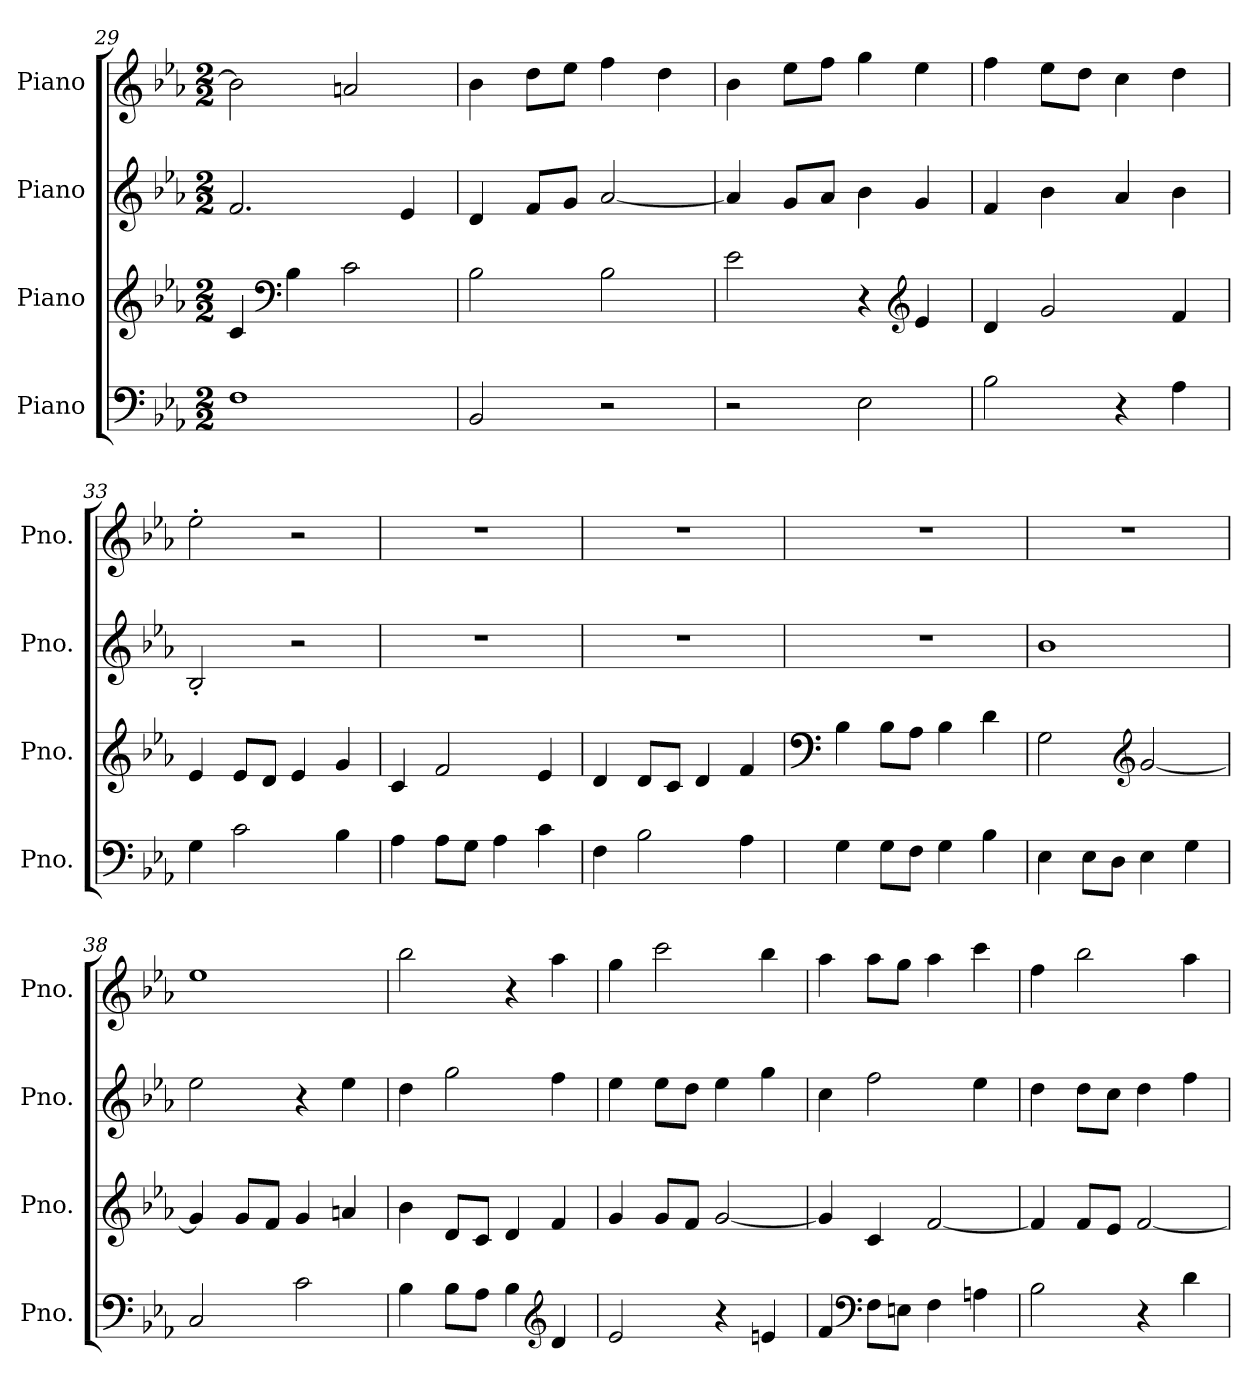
**kern	**kern	**kern	**kern
*part4	*part3	*part2	*part1
*staff4	*staff3	*staff2	*staff1
*I"Piano	*I"Piano	*I"Piano	*I"Piano
*I'Pno.	*I'Pno.	*I'Pno.	*I'Pno.
!!LO:LB:g=z
*clefF4	*clefG2	*clefG2	*clefG2
*k[b-e-a-]	*k[b-e-a-]	*k[b-e-a-]	*k[b-e-a-]
*M2/2	*M2/2	*M2/2	*M2/2
=29	=29	=29	=29
1F	4c/	2.f/	2b-\]
*	*clefF4	*	*
.	4B-\	.	.
.	2c\	.	2an/
.	.	4e-/	.
=30	=30	=30	=30
2BB-/	2B-\	4d/	4b-\
.	.	8f/L	8dd\L
.	.	8g/J	8ee-\J
2r	2B-\	[2a-/	4ff\
.	.	.	4dd\
=31	=31	=31	=31
2r	2e-\	4a-/]	4b-\
.	.	8g/L	8ee-\L
.	.	8a-/J	8ff\J
2E-\	4r	4b-\	4gg\
*	*clefG2	*	*
.	4e-/	4g/	4ee-\
=32	=32	=32	=32
2B-\	4d/	4f/	4ff\
.	2g/	4b-\	8ee-\L
.	.	.	8dd\J
4r	.	4a-/	4cc\
4A-\	4f/	4b-\	4dd\
=33	=33	=33	=33
4G\	4e-/	2B-'/	2ee-'\
2c\	8e-/L	.	.
.	8d/J	.	.
.	4e-/	2r	2r
4B-\	4g/	.	.
=34	=34	=34	=34
4A-\	4c/	1r	1r
8A-\L	2f/	.	.
8G\J	.	.	.
4A-\	.	.	.
4c\	4e-/	.	.
=35	=35	=35	=35
4F\	4d/	1r	1r
2B-\	8d/L	.	.
.	8c/J	.	.
.	4d/	.	.
4A-\	4f/	.	.
!!LO:LB:g=z
=36	=36	=36	=36
*	*clefF4	*	*
4G\	4B-\	1r	1r
8G\L	8B-\L	.	.
8F\J	8A-\J	.	.
4G\	4B-\	.	.
4B-\	4d\	.	.
=37	=37	=37	=37
4E-\	2G\	1b-	1r
8E-\L	.	.	.
8D\J	.	.	.
*	*clefG2	*	*
4E-\	[2g/	.	.
4G\	.	.	.
=38	=38	=38	=38
2C/	4g/]	2ee-\	1ee-
.	8g/L	.	.
.	8f/J	.	.
2c\	4g/	4r	.
.	4an/	4ee-\	.
=39	=39	=39	=39
4B-\	4b-\	4dd\	2bb-\
8B-\L	8d/L	2gg\	.
8A-\J	8c/J	.	.
4B-\	4d/	.	4r
*clefG2	*	*	*
4d/	4f/	4ff\	4aa-\
=40	=40	=40	=40
2e-/	4g/	4ee-\	4gg\
.	8g/L	8ee-\L	2ccc\
.	8f/J	8dd\J	.
4r	[2g/	4ee-\	.
4en/	.	4gg\	4bb-\
=41	=41	=41	=41
4f/	4g/]	4cc\	4aa-\
*clefF4	*	*	*
8F\L	4c/	2ff\	8aa-\L
8En\J	.	.	8gg\J
4F\	[2f/	.	4aa-\
4An\	.	4ee-\	4ccc\
!!LO:PB:g=z
=42	=42	=42	=42
2B-\	4f/]	4dd\	4ff\
.	8f/L	8dd\L	2bb-\
.	8e-/J	8cc\J	.
4r	[2f/	4dd\	.
4d\	.	4ff\	4aa-\
=	=	=	=
*-	*-	*-	*-
